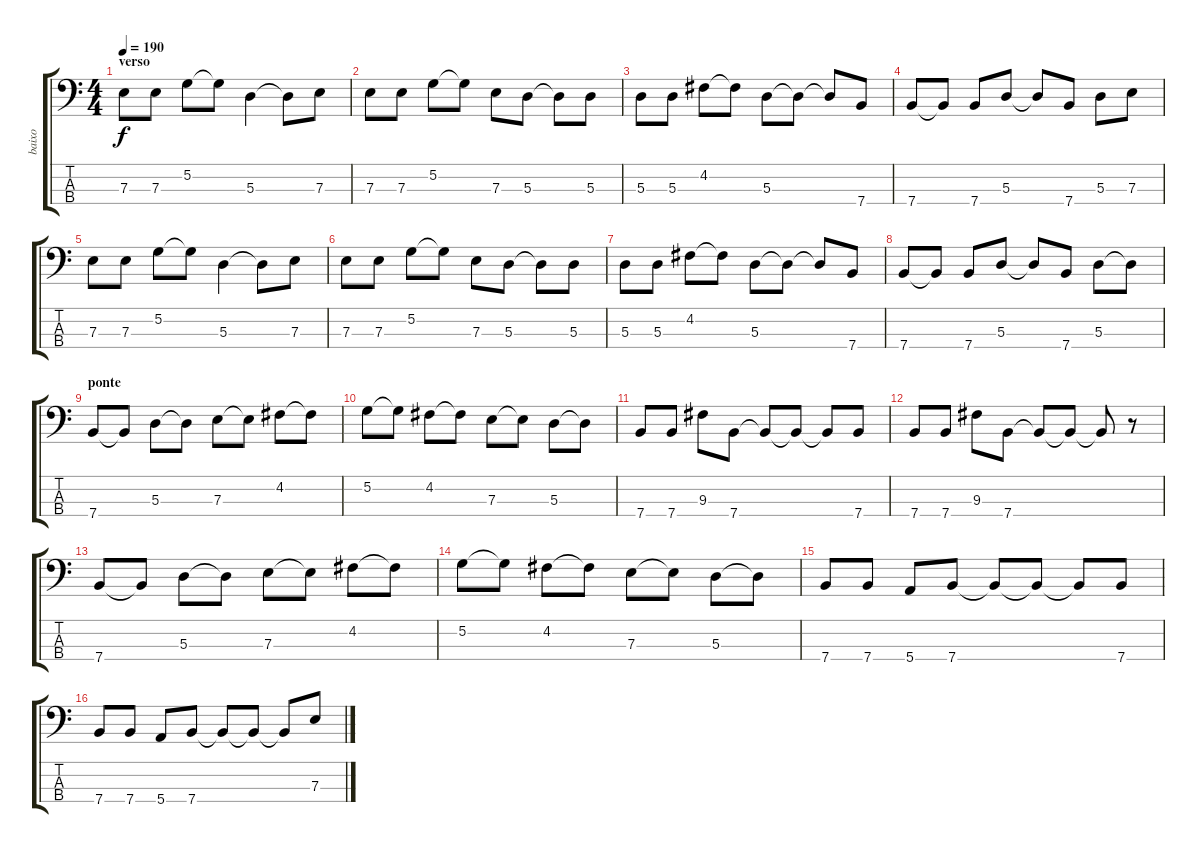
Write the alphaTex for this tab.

\track ("baixo" "baixo") {instrument electricbassfinger}
\staff {score tabs}
\tuning (G2 D2 A1 E1) {hide}
\ts (4 4)
\section ("" "verso")
\tempo 190
\clef f4
\ks c
7.3.8{dy f} 7.3.8 5.2.8 5.2{t}.8 5.3.4 5.3{t}.8 7.3.8 |
7.3.8 7.3.8 5.2.8 5.2{t}.8 7.3.8 5.3.8 5.3{t}.8 5.3.8 |
5.3.8 5.3.8 4.2.8 4.2{t}.8 5.3.8 5.3{t}.8 5.3{t}.8 7.4.8 |
7.4.8 7.4{t}.8 7.4.8 5.3.8 5.3{t}.8 7.4.8 5.3.8 7.3.8 |
7.3.8 7.3.8 5.2.8 5.2{t}.8 5.3.4 5.3{t}.8 7.3.8 |
7.3.8 7.3.8 5.2.8 5.2{t}.8 7.3.8 5.3.8 5.3{t}.8 5.3.8 |
5.3.8 5.3.8 4.2.8 4.2{t}.8 5.3.8 5.3{t}.8 5.3{t}.8 7.4.8 |
7.4.8 7.4{t}.8 7.4.8 5.3.8 5.3{t}.8 7.4.8 5.3.8 5.3{t}.8 |
\section ("" "ponte")
7.4.8 7.4{t}.8 5.3.8 5.3{t}.8 7.3.8 7.3{t}.8 4.2.8 4.2{t}.8 |
5.2.8 5.2{t}.8 4.2.8 4.2{t}.8 7.3.8 7.3{t}.8 5.3.8 5.3{t}.8 |
7.4.8 7.4.8 9.3.8 7.4.8 7.4{t}.8 7.4{t}.8 7.4{t}.8 7.4.8 |
7.4.8 7.4.8 9.3.8 7.4.8 7.4{t}.8 7.4{t}.8 7.4{t}.8 r.8 |
7.4.8 7.4{t}.8 5.3.8 5.3{t}.8 7.3.8 7.3{t}.8 4.2.8 4.2{t}.8 |
5.2.8 5.2{t}.8 4.2.8 4.2{t}.8 7.3.8 7.3{t}.8 5.3.8 5.3{t}.8 |
7.4.8 7.4.8 5.4.8 7.4.8 7.4{t}.8 7.4{t}.8 7.4{t}.8 7.4.8 |
7.4.8 7.4.8 5.4.8 7.4.8 7.4{t}.8 7.4{t}.8 7.4{t}.8 7.3.8
